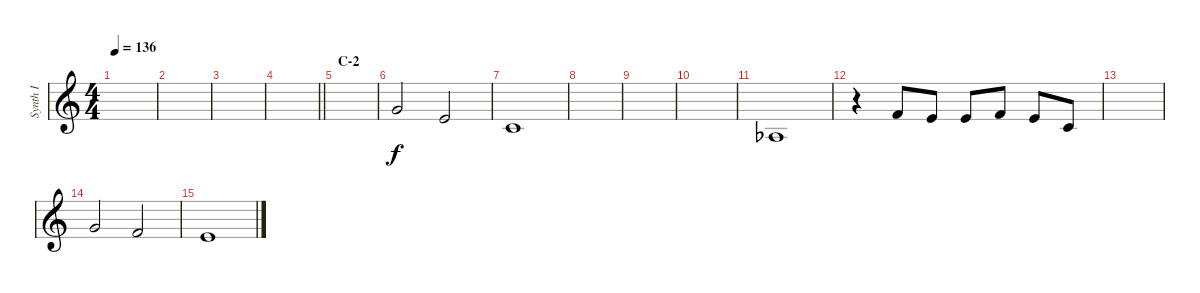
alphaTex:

\track ("Synth I" "Synth I") {instrument glockenspiel}
\staff {score}
\tuning (E4 B3 G3 D3 A2 D2) {hide}
\ts (4 4)
\tempo 136
\clef g2
\ks c
|
|
|
\barLineRight lightlight
|
\section ("" "C-2")
|
3.1.2 0.1.2 |
1.2.1 |
|
|
|
1.3{acc b}.1 |
r.4 1.1.8 0.1.8 0.1.8 1.1.8 0.1.8 1.2.8 |
|
3.1.2 1.1.2 |
0.1.1
